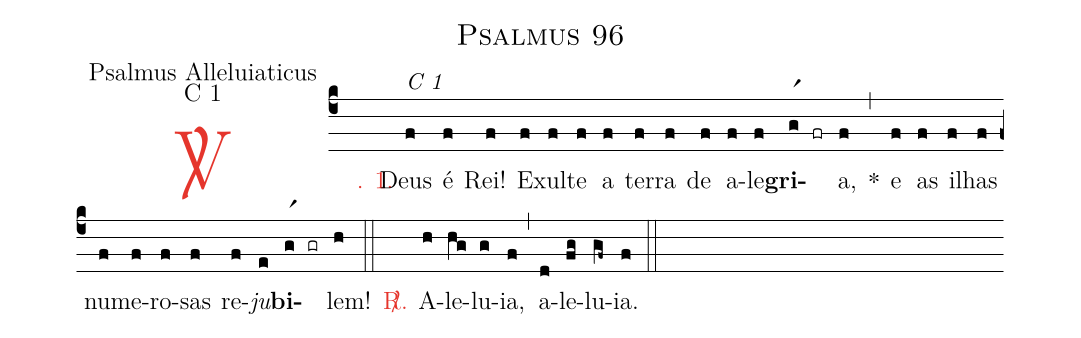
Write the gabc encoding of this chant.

name: Psalmus 96;
office-part: Psalmus Alleluiaticus;
mode: C 1;
%%
(c4)

<c><sp>V/</sp>. 1.</c>() Deus(f[alt:C 1]) é(f) Rei!(f) E(f)xul(f)te(f) a(f) ter(f)ra(f) de(f) a(f)le(f)<b>gri</b>(gr1)(fr)a,(f) *(,) e(f) as(f) i(f)lhas(f) nu(f)me(f)ro(f)sas(f) re(f)<i>ju</i>(e)<b>bi</b>(gr1)(gr)lem!(h)

(::)

<nlba><c><sp>R/</sp>.</c>() A</nlba>(h)le(hg)lu(g)ia,(f) (,) a(d)le(fg)lu(gf~)ia.(f)

(::)
